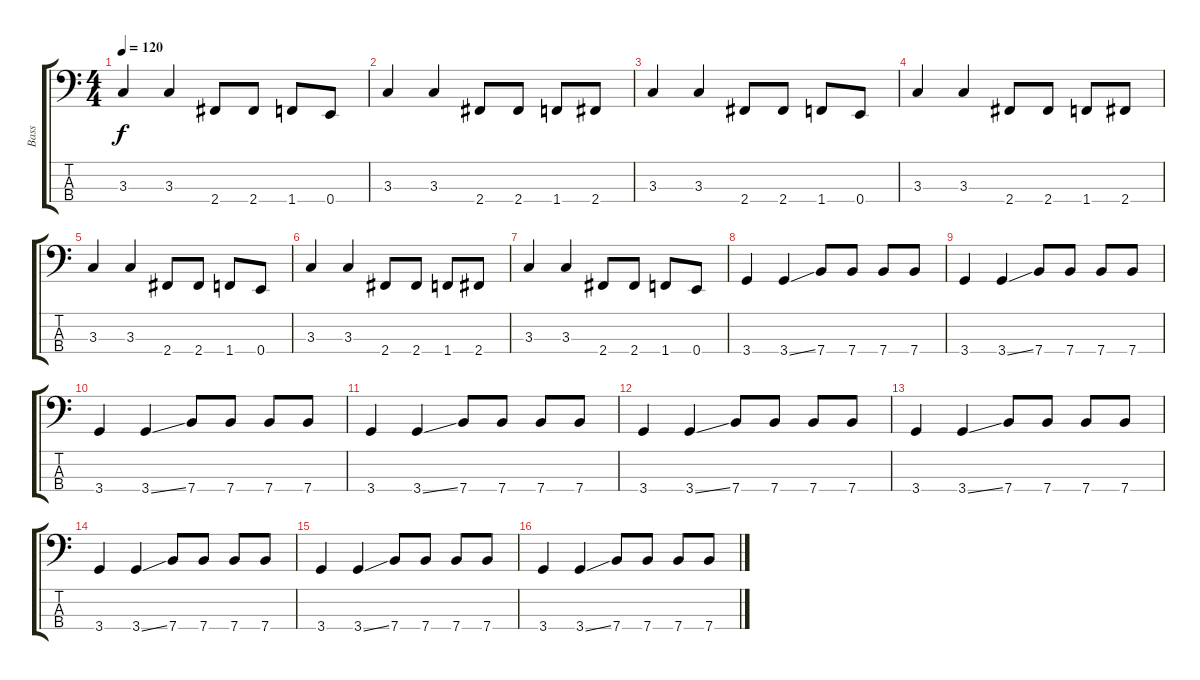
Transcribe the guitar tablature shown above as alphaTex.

\track ("Bass" "Bass") {instrument electricbassfinger}
\staff {score tabs}
\tuning (G2 D2 A1 E1) {hide}
\ts (4 4)
\tempo 120
\clef f4
\ks c
3.3.4{dy f} 3.3.4 2.4.8 2.4.8 1.4.8 0.4.8 |
3.3.4 3.3.4 2.4.8 2.4.8 1.4.8 2.4.8 |
3.3.4 3.3.4 2.4.8 2.4.8 1.4.8 0.4.8 |
3.3.4 3.3.4 2.4.8 2.4.8 1.4.8 2.4.8 |
3.3.4 3.3.4 2.4.8 2.4.8 1.4.8 0.4.8 |
3.3.4 3.3.4 2.4.8 2.4.8 1.4.8 2.4.8 |
3.3.4 3.3.4 2.4.8 2.4.8 1.4.8 0.4.8 |
3.4.4 3.4{ss}.4 7.4.8 7.4.8 7.4.8 7.4.8 |
3.4.4 3.4{ss}.4 7.4.8 7.4.8 7.4.8 7.4.8 |
3.4.4 3.4{ss}.4 7.4.8 7.4.8 7.4.8 7.4.8 |
3.4.4 3.4{ss}.4 7.4.8 7.4.8 7.4.8 7.4.8 |
3.4.4 3.4{ss}.4 7.4.8 7.4.8 7.4.8 7.4.8 |
3.4.4 3.4{ss}.4 7.4.8 7.4.8 7.4.8 7.4.8 |
3.4.4 3.4{ss}.4 7.4.8 7.4.8 7.4.8 7.4.8 |
3.4.4 3.4{ss}.4 7.4.8 7.4.8 7.4.8 7.4.8 |
3.4.4 3.4{ss}.4 7.4.8 7.4.8 7.4.8 7.4.8
